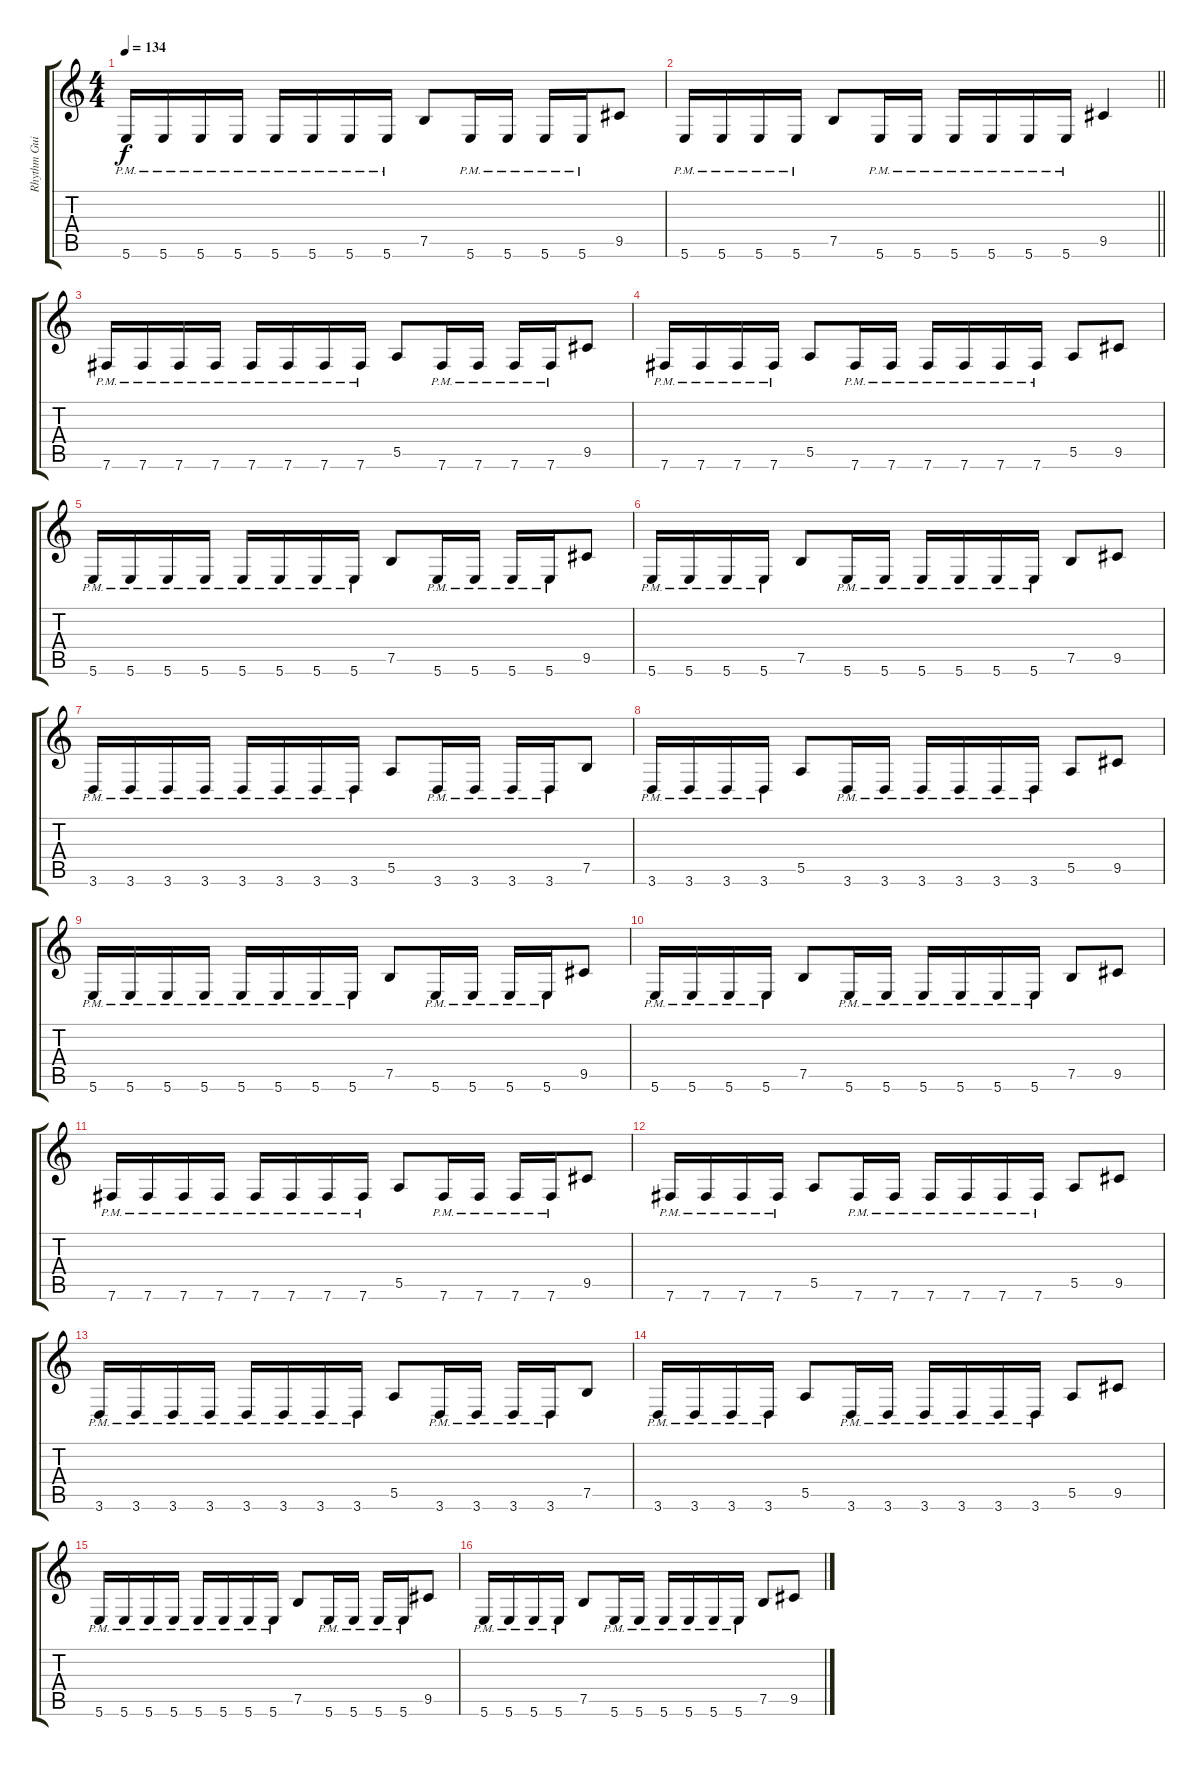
\track ("Rhythm Guitar" "Rhythm Gui") {instrument distortionguitar}
\staff {score tabs}
\tuning (B3 Gb3 D3 A2 E2 B1) {hide}
\ts (4 4)
\tempo 134
\clef g2
\ks c
5.6{pm}.16{dy f} 5.6{pm}.16 5.6{pm}.16 5.6{pm}.16 5.6{pm}.16 5.6{pm}.16 5.6{pm}.16 5.6{pm}.16 7.5.8 5.6{pm}.16 5.6{pm}.16 5.6{pm}.16 5.6{pm}.16 9.5.8 |
\barLineRight lightlight
5.6{pm}.16 5.6{pm}.16 5.6{pm}.16 5.6{pm}.16 7.5.8 5.6{pm}.16 5.6{pm}.16 5.6{pm}.16 5.6{pm}.16 5.6{pm}.16 5.6{pm}.16 9.5.4 |
\section ("" "")
7.6{pm}.16 7.6{pm}.16 7.6{pm}.16 7.6{pm}.16 7.6{pm}.16 7.6{pm}.16 7.6{pm}.16 7.6{pm}.16 5.5.8 7.6{pm}.16 7.6{pm}.16 7.6{pm}.16 7.6{pm}.16 9.5.8 |
7.6{pm}.16 7.6{pm}.16 7.6{pm}.16 7.6{pm}.16 5.5.8 7.6{pm}.16 7.6{pm}.16 7.6{pm}.16 7.6{pm}.16 7.6{pm}.16 7.6{pm}.16 5.5.8 9.5.8 |
5.6{pm}.16 5.6{pm}.16 5.6{pm}.16 5.6{pm}.16 5.6{pm}.16 5.6{pm}.16 5.6{pm}.16 5.6{pm}.16 7.5.8 5.6{pm}.16 5.6{pm}.16 5.6{pm}.16 5.6{pm}.16 9.5.8 |
5.6{pm}.16 5.6{pm}.16 5.6{pm}.16 5.6{pm}.16 7.5.8 5.6{pm}.16 5.6{pm}.16 5.6{pm}.16 5.6{pm}.16 5.6{pm}.16 5.6{pm}.16 7.5.8 9.5.8 |
3.6{pm}.16 3.6{pm}.16 3.6{pm}.16 3.6{pm}.16 3.6{pm}.16 3.6{pm}.16 3.6{pm}.16 3.6{pm}.16 5.5.8 3.6{pm}.16 3.6{pm}.16 3.6{pm}.16 3.6{pm}.16 7.5.8 |
3.6{pm}.16 3.6{pm}.16 3.6{pm}.16 3.6{pm}.16 5.5.8 3.6{pm}.16 3.6{pm}.16 3.6{pm}.16 3.6{pm}.16 3.6{pm}.16 3.6{pm}.16 5.5.8 9.5.8 |
5.6{pm}.16 5.6{pm}.16 5.6{pm}.16 5.6{pm}.16 5.6{pm}.16 5.6{pm}.16 5.6{pm}.16 5.6{pm}.16 7.5.8 5.6{pm}.16 5.6{pm}.16 5.6{pm}.16 5.6{pm}.16 9.5.8 |
5.6{pm}.16 5.6{pm}.16 5.6{pm}.16 5.6{pm}.16 7.5.8 5.6{pm}.16 5.6{pm}.16 5.6{pm}.16 5.6{pm}.16 5.6{pm}.16 5.6{pm}.16 7.5.8 9.5.8 |
7.6{pm}.16 7.6{pm}.16 7.6{pm}.16 7.6{pm}.16 7.6{pm}.16 7.6{pm}.16 7.6{pm}.16 7.6{pm}.16 5.5.8 7.6{pm}.16 7.6{pm}.16 7.6{pm}.16 7.6{pm}.16 9.5.8 |
7.6{pm}.16 7.6{pm}.16 7.6{pm}.16 7.6{pm}.16 5.5.8 7.6{pm}.16 7.6{pm}.16 7.6{pm}.16 7.6{pm}.16 7.6{pm}.16 7.6{pm}.16 5.5.8 9.5.8 |
3.6{pm}.16 3.6{pm}.16 3.6{pm}.16 3.6{pm}.16 3.6{pm}.16 3.6{pm}.16 3.6{pm}.16 3.6{pm}.16 5.5.8 3.6{pm}.16 3.6{pm}.16 3.6{pm}.16 3.6{pm}.16 7.5.8 |
3.6{pm}.16 3.6{pm}.16 3.6{pm}.16 3.6{pm}.16 5.5.8 3.6{pm}.16 3.6{pm}.16 3.6{pm}.16 3.6{pm}.16 3.6{pm}.16 3.6{pm}.16 5.5.8 9.5.8 |
5.6{pm}.16 5.6{pm}.16 5.6{pm}.16 5.6{pm}.16 5.6{pm}.16 5.6{pm}.16 5.6{pm}.16 5.6{pm}.16 7.5.8 5.6{pm}.16 5.6{pm}.16 5.6{pm}.16 5.6{pm}.16 9.5.8 |
5.6{pm}.16 5.6{pm}.16 5.6{pm}.16 5.6{pm}.16 7.5.8 5.6{pm}.16 5.6{pm}.16 5.6{pm}.16 5.6{pm}.16 5.6{pm}.16 5.6{pm}.16 7.5.8 9.5.8
